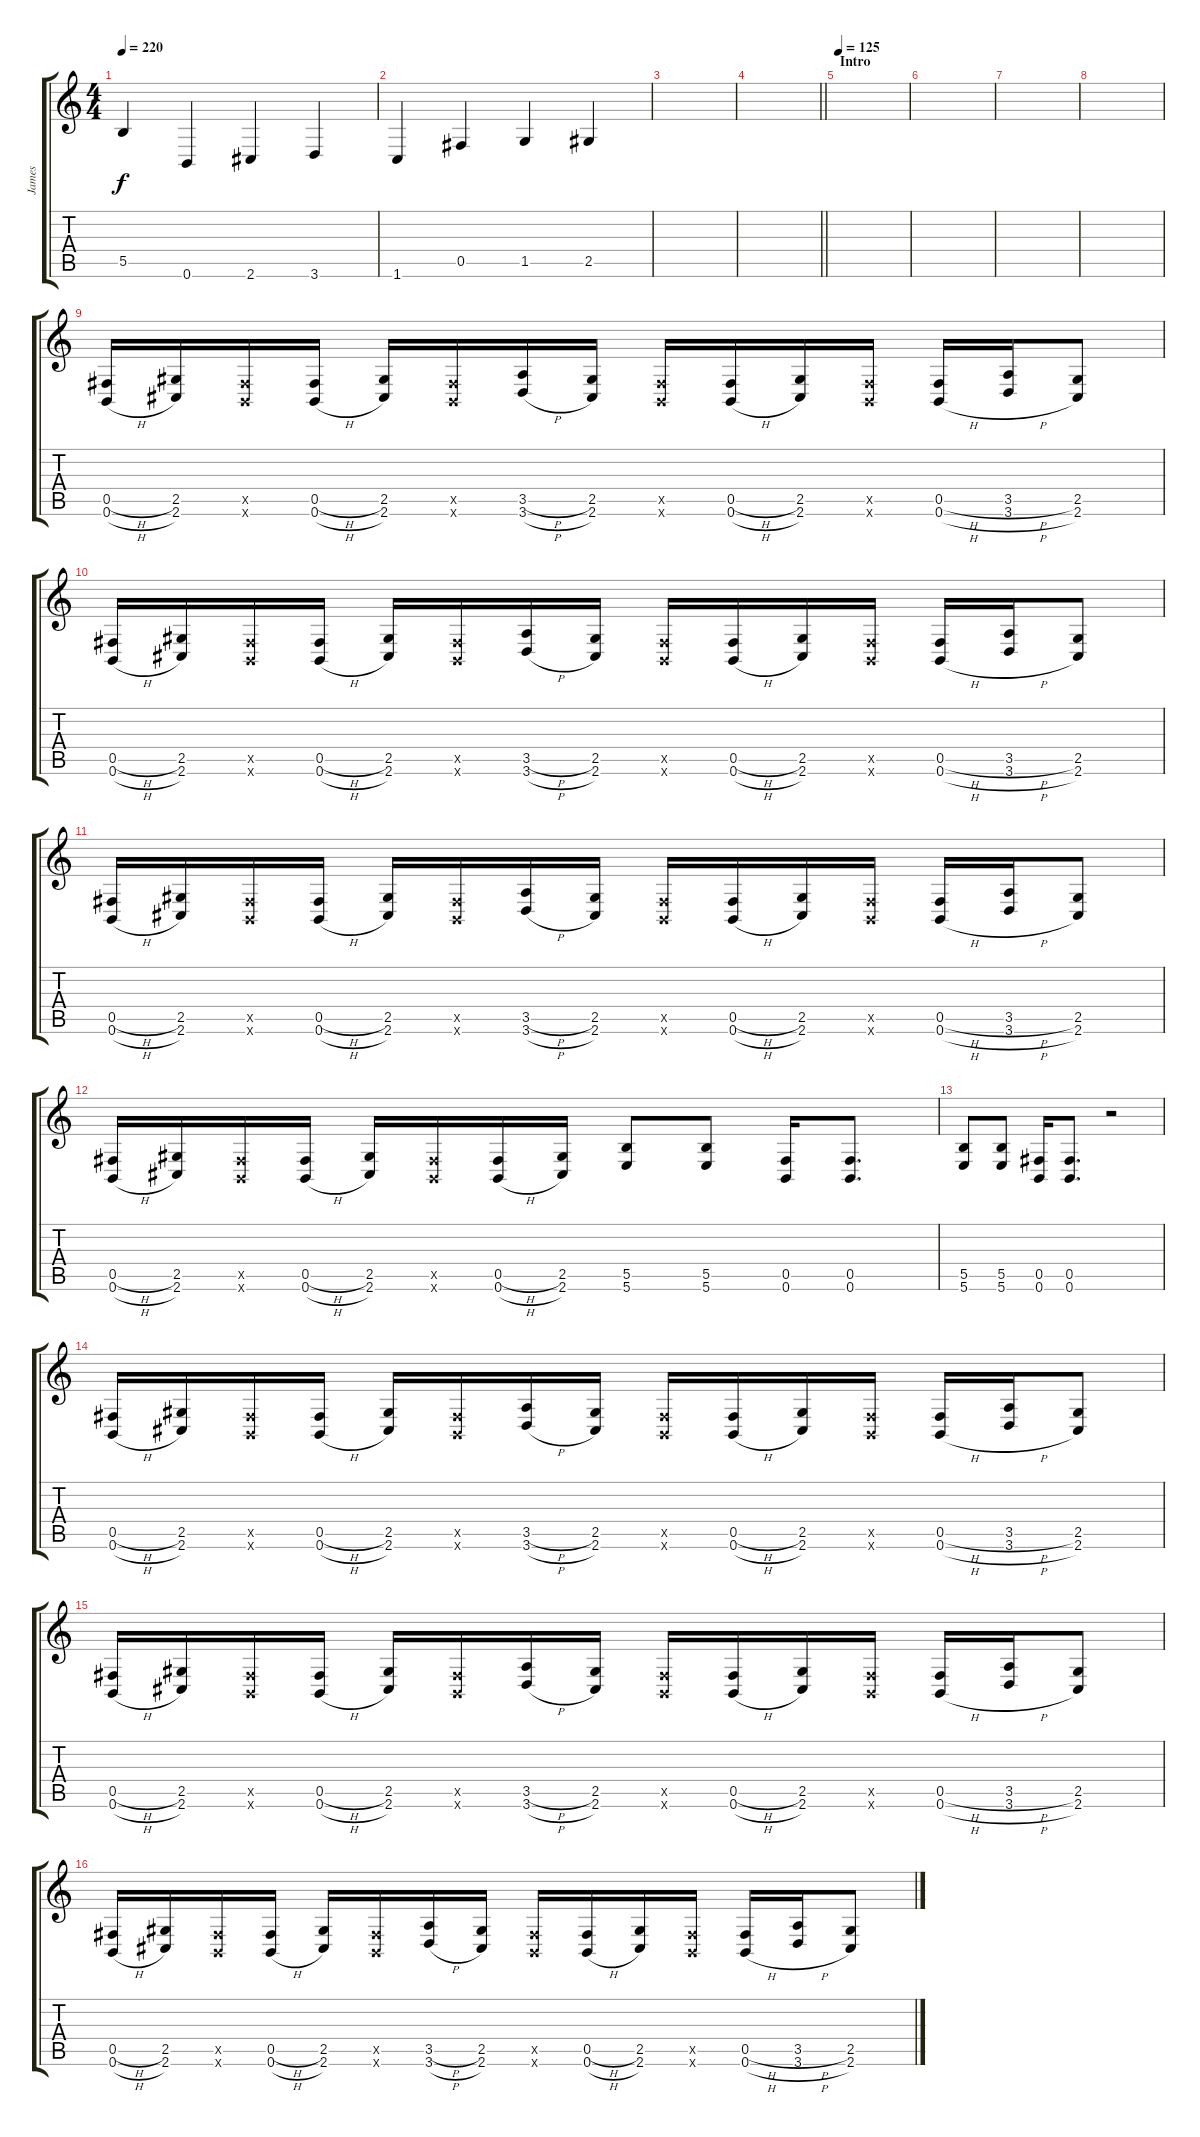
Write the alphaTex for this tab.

\track ("James " "James ") {instrument distortionguitar}
\staff {score tabs}
\tuning (Db4 Ab3 E3 B2 Gb2 B1) {hide}
\ts (4 4)
\tempo 220
\clef g2
\ks c
5.5.4{dy f} 0.6.4 2.6.4 3.6.4 |
1.6.4 0.5.4 1.5.4 2.5.4 |
|
\barLineRight lightlight
|
\section ("" "Intro")
\tempo 125
|
|
|
|
(0.5{h} 0.6{h}).16 (2.5 2.6).16 (0.5{x} 0.6{x}).16 (0.5{h} 0.6{h}).16 (2.5 2.6).16 (0.5{x} 0.6{x}).16 (3.5{h} 3.6{h}).16 (2.5 2.6).16 (0.5{x} 0.6{x}).16 (0.5{h} 0.6{h}).16 (2.5 2.6).16 (0.5{x} 0.6{x}).16 (0.5{h} 0.6{h}).16 (3.5{h} 3.6{h}).16 (2.5 2.6).8 |
(0.5{h} 0.6{h}).16 (2.5 2.6).16 (0.5{x} 0.6{x}).16 (0.5{h} 0.6{h}).16 (2.5 2.6).16 (0.5{x} 0.6{x}).16 (3.5{h} 3.6{h}).16 (2.5 2.6).16 (0.5{x} 0.6{x}).16 (0.5{h} 0.6{h}).16 (2.5 2.6).16 (0.5{x} 0.6{x}).16 (0.5{h} 0.6{h}).16 (3.5{h} 3.6{h}).16 (2.5 2.6).8 |
(0.5{h} 0.6{h}).16 (2.5 2.6).16 (0.5{x} 0.6{x}).16 (0.5{h} 0.6{h}).16 (2.5 2.6).16 (0.5{x} 0.6{x}).16 (3.5{h} 3.6{h}).16 (2.5 2.6).16 (0.5{x} 0.6{x}).16 (0.5{h} 0.6{h}).16 (2.5 2.6).16 (0.5{x} 0.6{x}).16 (0.5{h} 0.6{h}).16 (3.5{h} 3.6{h}).16 (2.5 2.6).8 |
(0.5{h} 0.6{h}).16 (2.5 2.6).16 (0.5{x} 0.6{x}).16 (0.5{h} 0.6{h}).16 (2.5 2.6).16 (0.5{x} 0.6{x}).16 (0.5{h} 0.6{h}).16 (2.5 2.6).16 (5.5 5.6).8 (5.5 5.6).8 (0.5 0.6).16 (0.5 0.6).8{d} |
(5.5 5.6).8 (5.5 5.6).8 (0.5 0.6).16 (0.5 0.6).8{d} r.2 |
(0.5{h} 0.6{h}).16 (2.5 2.6).16 (0.5{x} 0.6{x}).16 (0.5{h} 0.6{h}).16 (2.5 2.6).16 (0.5{x} 0.6{x}).16 (3.5{h} 3.6{h}).16 (2.5 2.6).16 (0.5{x} 0.6{x}).16 (0.5{h} 0.6{h}).16 (2.5 2.6).16 (0.5{x} 0.6{x}).16 (0.5{h} 0.6{h}).16 (3.5{h} 3.6{h}).16 (2.5 2.6).8 |
(0.5{h} 0.6{h}).16 (2.5 2.6).16 (0.5{x} 0.6{x}).16 (0.5{h} 0.6{h}).16 (2.5 2.6).16 (0.5{x} 0.6{x}).16 (3.5{h} 3.6{h}).16 (2.5 2.6).16 (0.5{x} 0.6{x}).16 (0.5{h} 0.6{h}).16 (2.5 2.6).16 (0.5{x} 0.6{x}).16 (0.5{h} 0.6{h}).16 (3.5{h} 3.6{h}).16 (2.5 2.6).8 |
(0.5{h} 0.6{h}).16 (2.5 2.6).16 (0.5{x} 0.6{x}).16 (0.5{h} 0.6{h}).16 (2.5 2.6).16 (0.5{x} 0.6{x}).16 (3.5{h} 3.6{h}).16 (2.5 2.6).16 (0.5{x} 0.6{x}).16 (0.5{h} 0.6{h}).16 (2.5 2.6).16 (0.5{x} 0.6{x}).16 (0.5{h} 0.6{h}).16 (3.5{h} 3.6{h}).16 (2.5 2.6).8
